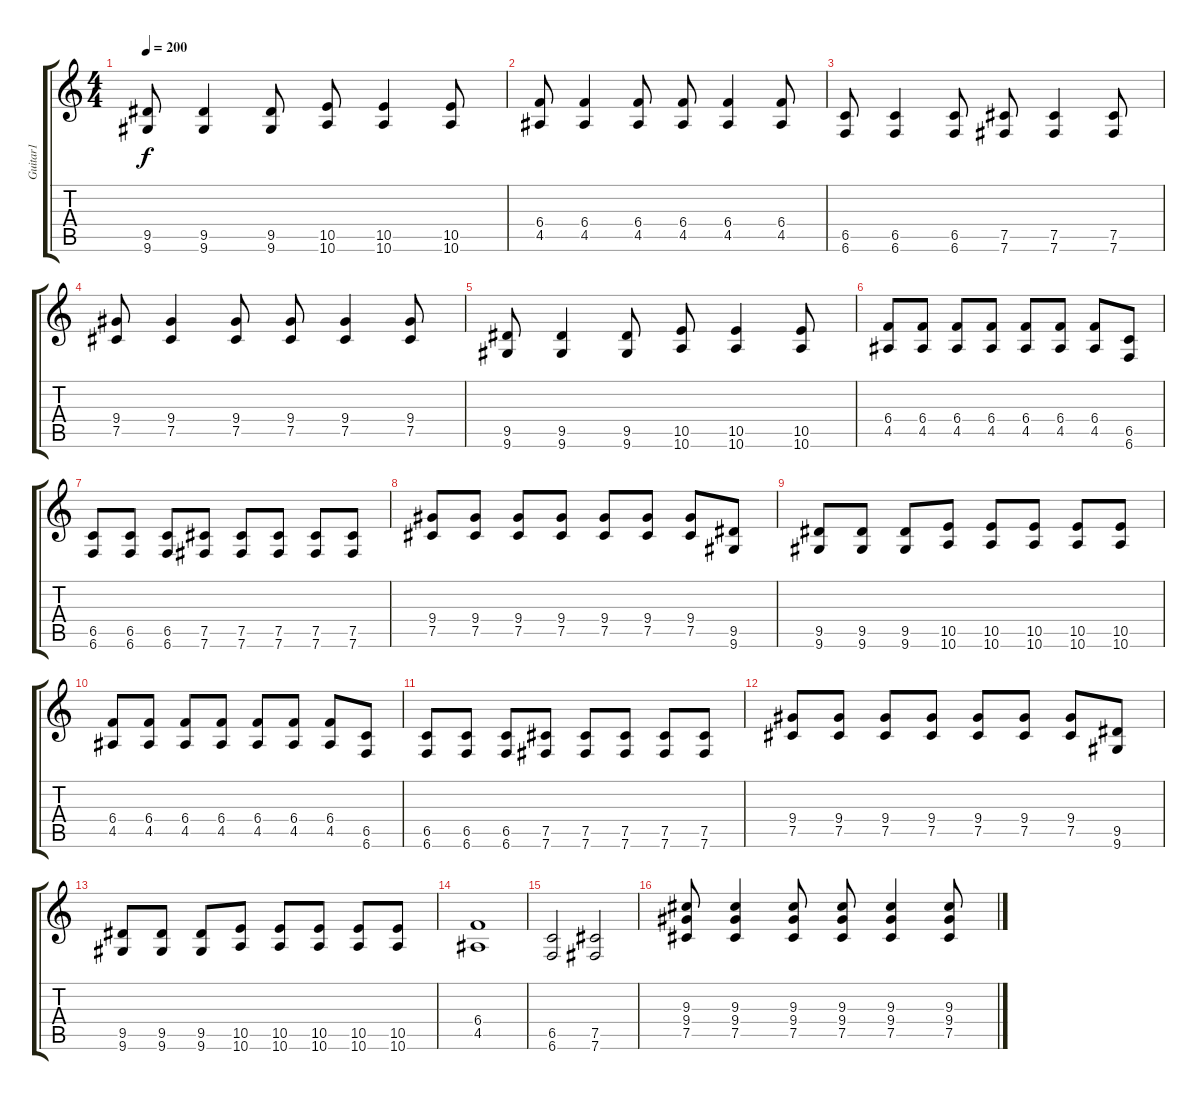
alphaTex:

\track ("Guitar1" "Guitar1") {instrument overdrivenguitar}
\staff {score tabs}
\tuning (Db4 Ab3 E3 B2 Gb2 B1) {hide}
\ts (4 4)
\tempo 200
\clef g2
\ks c
(9.5 9.6).8{dy f} (9.5 9.6).4 (9.5 9.6).8 (10.5 10.6).8 (10.5 10.6).4 (10.5 10.6).8 |
(6.4 4.5).8 (6.4 4.5).4 (6.4 4.5).8 (6.4 4.5).8 (6.4 4.5).4 (6.4 4.5).8 |
(6.5 6.6).8 (6.5 6.6).4 (6.5 6.6).8 (7.5 7.6).8 (7.5 7.6).4 (7.5 7.6).8 |
(9.4 7.5).8 (9.4 7.5).4 (9.4 7.5).8 (9.4 7.5).8 (9.4 7.5).4 (9.4 7.5).8 |
(9.5 9.6).8 (9.5 9.6).4 (9.5 9.6).8 (10.5 10.6).8 (10.5 10.6).4 (10.5 10.6).8 |
(6.4 4.5).8 (6.4 4.5).8 (6.4 4.5).8 (6.4 4.5).8 (6.4 4.5).8 (6.4 4.5).8 (6.4 4.5).8 (6.5 6.6).8 |
(6.5 6.6).8 (6.5 6.6).8 (6.5 6.6).8 (7.5 7.6).8 (7.5 7.6).8 (7.5 7.6).8 (7.5 7.6).8 (7.5 7.6).8 |
(9.4 7.5).8 (9.4 7.5).8 (9.4 7.5).8 (9.4 7.5).8 (9.4 7.5).8 (9.4 7.5).8 (9.4 7.5).8 (9.5 9.6).8 |
(9.5 9.6).8 (9.5 9.6).8 (9.5 9.6).8 (10.5 10.6).8 (10.5 10.6).8 (10.5 10.6).8 (10.5 10.6).8 (10.5 10.6).8 |
(6.4 4.5).8 (6.4 4.5).8 (6.4 4.5).8 (6.4 4.5).8 (6.4 4.5).8 (6.4 4.5).8 (6.4 4.5).8 (6.5 6.6).8 |
(6.5 6.6).8 (6.5 6.6).8 (6.5 6.6).8 (7.5 7.6).8 (7.5 7.6).8 (7.5 7.6).8 (7.5 7.6).8 (7.5 7.6).8 |
(9.4 7.5).8 (9.4 7.5).8 (9.4 7.5).8 (9.4 7.5).8 (9.4 7.5).8 (9.4 7.5).8 (9.4 7.5).8 (9.5 9.6).8 |
(9.5 9.6).8 (9.5 9.6).8 (9.5 9.6).8 (10.5 10.6).8 (10.5 10.6).8 (10.5 10.6).8 (10.5 10.6).8 (10.5 10.6).8 |
(6.4 4.5).1 |
(6.5 6.6).2 (7.5 7.6).2 |
(9.3 9.4 7.5).8 (9.3 9.4 7.5).4 (9.3 9.4 7.5).8 (9.3 9.4 7.5).8 (9.3 9.4 7.5).4 (9.3 9.4 7.5).8
